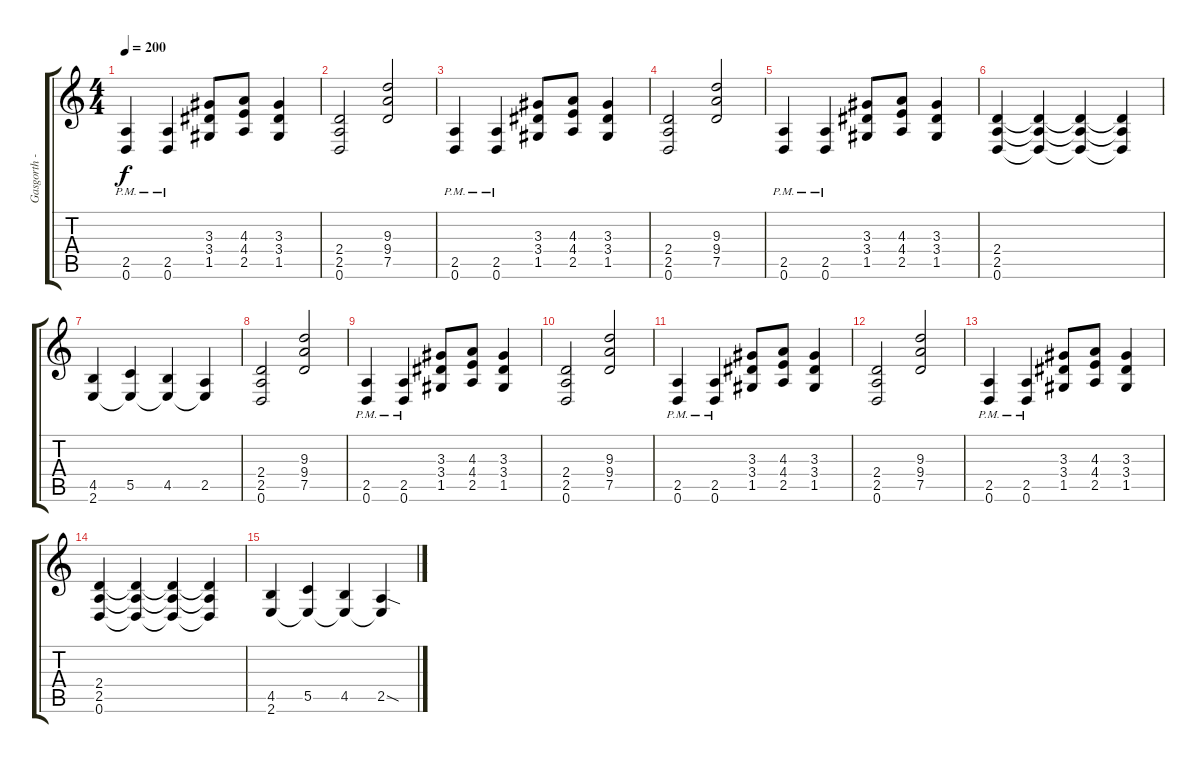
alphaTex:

\track ("Gasgorth - Aris " "Gasgorth -") {instrument distortionguitar}
\staff {score tabs}
\tuning (D4 A3 F3 C3 G2 D2) {hide}
\ts (4 4)
\tempo 200
\clef g2
\ks c
(2.5{pm} 0.6{pm}).4{dy f} (2.5{pm} 0.6{pm}).4 (3.3 3.4 1.5).8 (4.3 4.4 2.5).8 (3.3 3.4 1.5).4 |
(2.4 2.5 0.6).2 (9.3 9.4 7.5).2 |
(2.5{pm} 0.6{pm}).4 (2.5{pm} 0.6{pm}).4 (3.3 3.4 1.5).8 (4.3 4.4 2.5).8 (3.3 3.4 1.5).4 |
(2.4 2.5 0.6).2 (9.3 9.4 7.5).2 |
(2.5{pm} 0.6{pm}).4 (2.5{pm} 0.6{pm}).4 (3.3 3.4 1.5).8 (4.3 4.4 2.5).8 (3.3 3.4 1.5).4 |
(2.4 2.5 0.6).4 (2.4{t} 2.5{t} 0.6{t}).4 (2.4{t} 2.5{t} 0.6{t}).4 (2.4{t} 2.5{t} 0.6{t}).4 |
(4.5 2.6).4 (5.5 2.6{t}).4 (4.5 2.6{t}).4 (2.5 2.6{t}).4 |
(2.4 2.5 0.6).2 (9.3 9.4 7.5).2 |
(2.5{pm} 0.6{pm}).4 (2.5{pm} 0.6{pm}).4 (3.3 3.4 1.5).8 (4.3 4.4 2.5).8 (3.3 3.4 1.5).4 |
(2.4 2.5 0.6).2 (9.3 9.4 7.5).2 |
(2.5{pm} 0.6{pm}).4 (2.5{pm} 0.6{pm}).4 (3.3 3.4 1.5).8 (4.3 4.4 2.5).8 (3.3 3.4 1.5).4 |
(2.4 2.5 0.6).2 (9.3 9.4 7.5).2 |
(2.5{pm} 0.6{pm}).4 (2.5{pm} 0.6{pm}).4 (3.3 3.4 1.5).8 (4.3 4.4 2.5).8 (3.3 3.4 1.5).4 |
(2.4 2.5 0.6).4 (2.4{t} 2.5{t} 0.6{t}).4 (2.4{t} 2.5{t} 0.6{t}).4 (2.4{t} 2.5{t} 0.6{t}).4 |
(4.5 2.6).4 (5.5 2.6{t}).4 (4.5 2.6{t}).4 (2.5{sod} 2.6{t}).4
